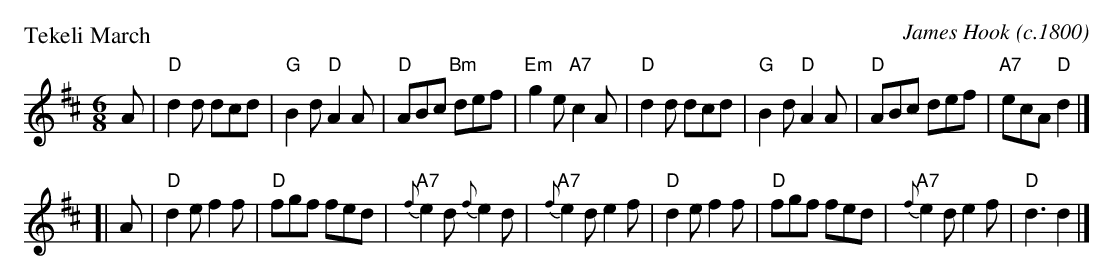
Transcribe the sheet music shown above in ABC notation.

X:1
P: Tekeli March
C: James Hook
O: c.1800
M: 6/8
L: 1/8
K: D
A \
| "D"d2d dcd | "G"B2d "D"A2A | "D"ABc "Bm"def | "Em"g2e "A7"c2A \
| "D"d2d dcd | "G"B2d "D"A2A | "D"ABc def | "A7"ecA "D"d2 |]
[| A \
| "D"d2e f2f | "D"fgf fed | "A7"{f}e2d {f}e2d | "A7"{f}e2d e2f \
| "D"d2e f2f | "D"fgf fed | "A7"{f}e2d e2f | "D"d3 d2 |]
